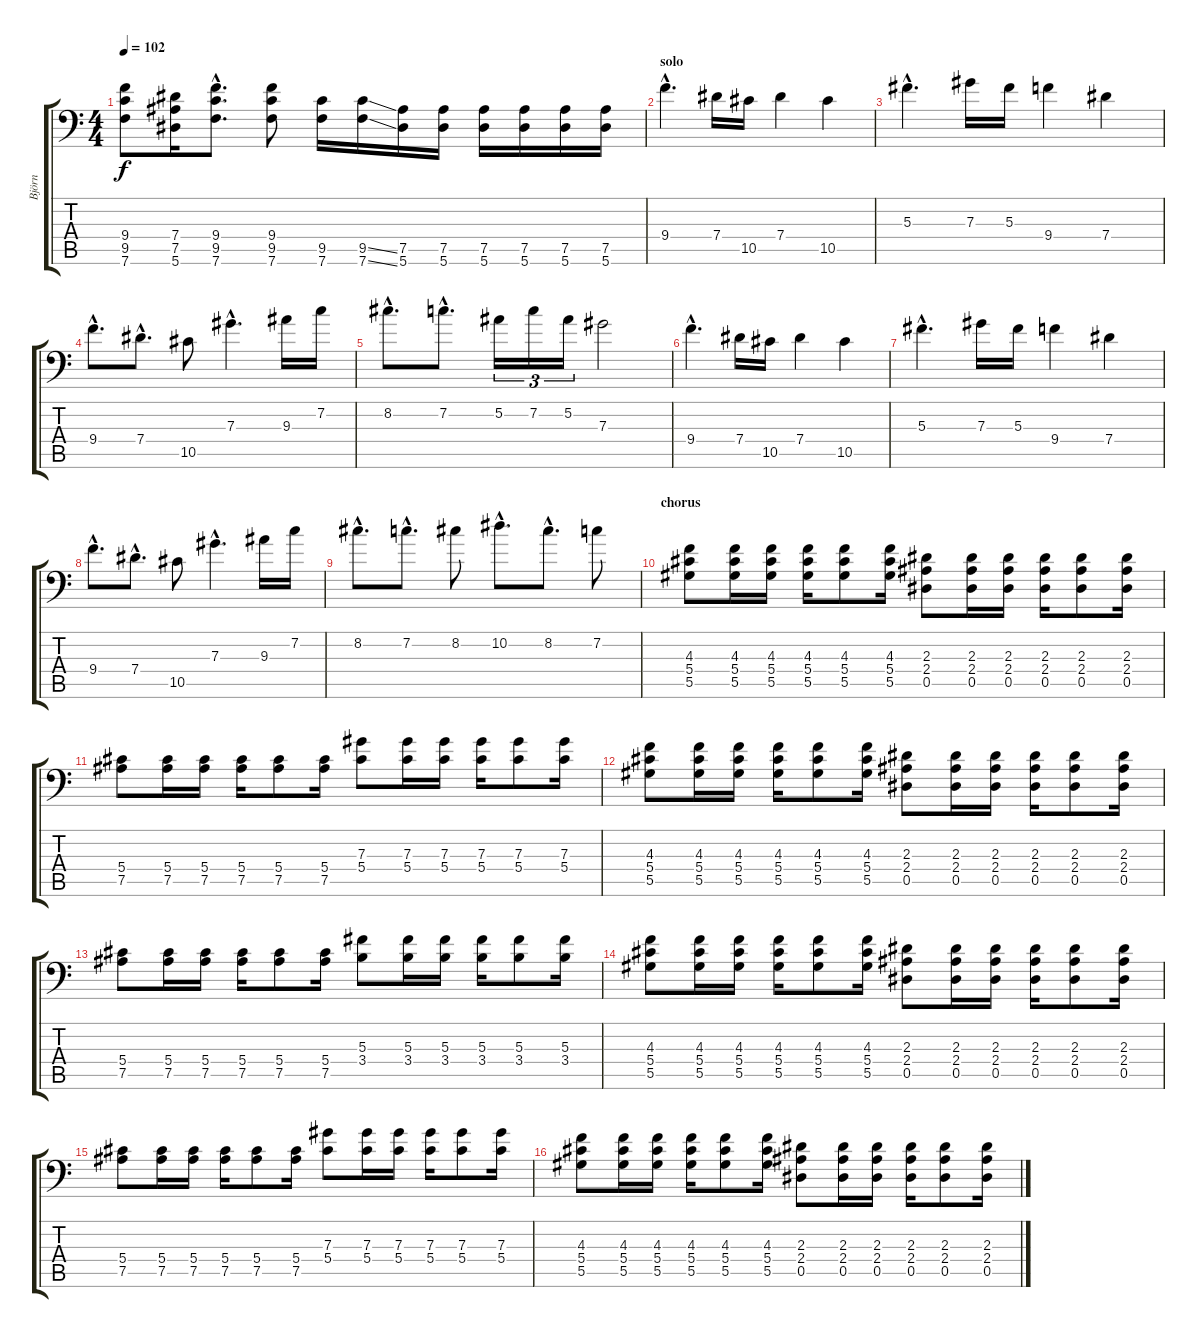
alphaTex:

\track ("Björn" "Björn") {instrument distortionguitar}
\staff {score tabs}
\tuning (Bb3 F3 Db3 Ab2 Eb2 Bb1) {hide}
\ts (4 4)
\tempo 102
\clef f4
\ks c
(9.4 9.5 7.6).8{dy f} (7.4 7.5 5.6).16 (9.4{hac} 9.5{hac} 7.6{hac}).8{d} (9.4 9.5 7.6).8 (9.5 7.6).16 (9.5{ss} 7.6{ss}).16 (7.5 5.6).16 (7.5 5.6).16 (7.5 5.6).16 (7.5 5.6).16 (7.5 5.6).16 (7.5 5.6).16 |
\section ("" "solo")
9.4{hac}.4{d} 7.4.16 10.5.16 7.4.4 10.5.4 |
5.3{hac}.4{d} 7.3.16 5.3.16 9.4.4 7.4.4 |
9.4{hac}.8{d} 7.4{hac}.8{d} 10.5.8 7.3{hac}.4{d} 9.3.16 7.2.16 |
8.2{hac}.8{d} 7.2{hac}.8{d} 5.2.16{tu (3 2)} 7.2.16{tu (3 2)} 5.2.16{tu (3 2)} 7.3.2 |
9.4{hac}.4{d} 7.4.16 10.5.16 7.4.4 10.5.4 |
5.3{hac}.4{d} 7.3.16 5.3.16 9.4.4 7.4.4 |
9.4{hac}.8{d} 7.4{hac}.8{d} 10.5.8 7.3{hac}.4{d} 9.3.16 7.2.16 |
8.2{hac}.8{d} 7.2{hac}.8{d} 8.2.8 10.2{hac}.8{d} 8.2{hac}.8{d} 7.2.8 |
\section ("" "chorus")
(4.3 5.4 5.5).8 (4.3 5.4 5.5).16 (4.3 5.4 5.5).16 (4.3 5.4 5.5).16 (4.3 5.4 5.5).8 (4.3 5.4 5.5).16 (2.3 2.4 0.5).8 (2.3 2.4 0.5).16 (2.3 2.4 0.5).16 (2.3 2.4 0.5).16 (2.3 2.4 0.5).8 (2.3 2.4 0.5).16 |
(5.4 7.5).8 (5.4 7.5).16 (5.4 7.5).16 (5.4 7.5).16 (5.4 7.5).8 (5.4 7.5).16 (7.3 5.4).8 (7.3 5.4).16 (7.3 5.4).16 (7.3 5.4).16 (7.3 5.4).8 (7.3 5.4).16 |
(4.3 5.4 5.5).8 (4.3 5.4 5.5).16 (4.3 5.4 5.5).16 (4.3 5.4 5.5).16 (4.3 5.4 5.5).8 (4.3 5.4 5.5).16 (2.3 2.4 0.5).8 (2.3 2.4 0.5).16 (2.3 2.4 0.5).16 (2.3 2.4 0.5).16 (2.3 2.4 0.5).8 (2.3 2.4 0.5).16 |
(5.4 7.5).8 (5.4 7.5).16 (5.4 7.5).16 (5.4 7.5).16 (5.4 7.5).8 (5.4 7.5).16 (5.3 3.4).8 (5.3 3.4).16 (5.3 3.4).16 (5.3 3.4).16 (5.3 3.4).8 (5.3 3.4).16 |
(4.3 5.4 5.5).8 (4.3 5.4 5.5).16 (4.3 5.4 5.5).16 (4.3 5.4 5.5).16 (4.3 5.4 5.5).8 (4.3 5.4 5.5).16 (2.3 2.4 0.5).8 (2.3 2.4 0.5).16 (2.3 2.4 0.5).16 (2.3 2.4 0.5).16 (2.3 2.4 0.5).8 (2.3 2.4 0.5).16 |
(5.4 7.5).8 (5.4 7.5).16 (5.4 7.5).16 (5.4 7.5).16 (5.4 7.5).8 (5.4 7.5).16 (7.3 5.4).8 (7.3 5.4).16 (7.3 5.4).16 (7.3 5.4).16 (7.3 5.4).8 (7.3 5.4).16 |
(4.3 5.4 5.5).8 (4.3 5.4 5.5).16 (4.3 5.4 5.5).16 (4.3 5.4 5.5).16 (4.3 5.4 5.5).8 (4.3 5.4 5.5).16 (2.3 2.4 0.5).8 (2.3 2.4 0.5).16 (2.3 2.4 0.5).16 (2.3 2.4 0.5).16 (2.3 2.4 0.5).8 (2.3 2.4 0.5).16
